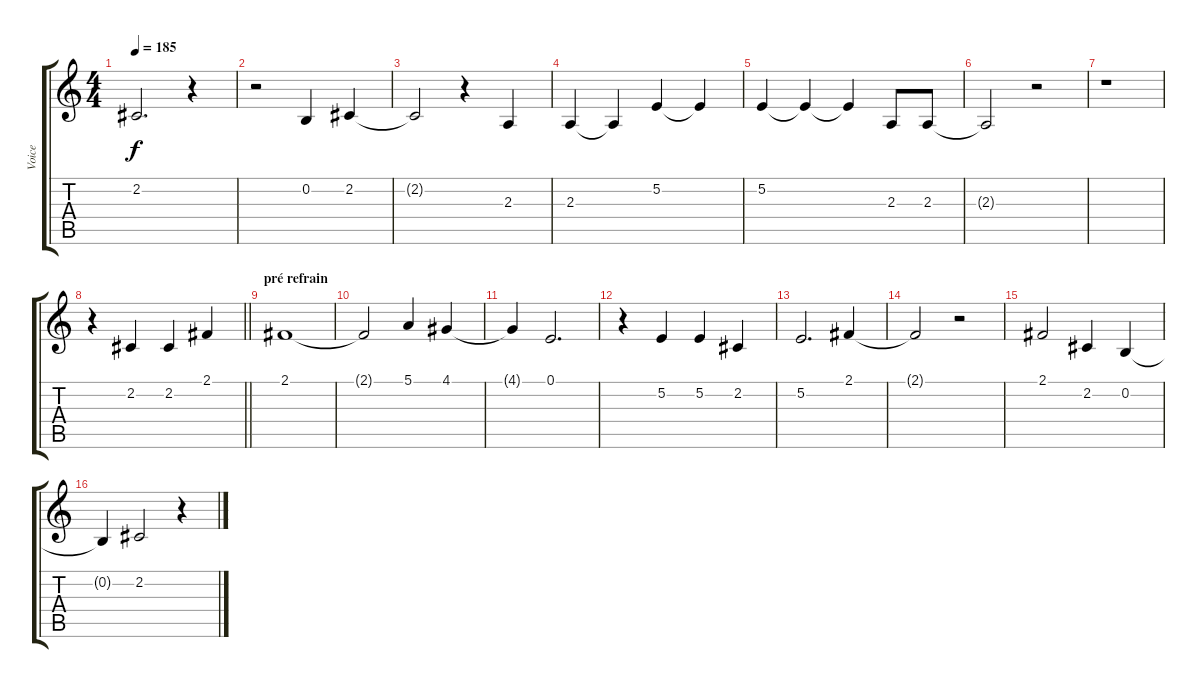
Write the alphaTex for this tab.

\track ("Voice" "Voice") {instrument oboe}
\staff {score tabs}
\tuning (E4 B3 G3 D3 A2 E2) {hide}
\ts (4 4)
\tempo 185
\clef g2
\ks c
2.2.2{d dy f} r.4 |
r.2 0.2.4 2.2.4 |
2.2{t}.2 r.4 2.3.4 |
2.3.4 2.3{t}.4 5.2.4 5.2{t}.4 |
5.2.4 5.2{t}.4 5.2{t}.4 2.3.8 2.3.8 |
2.3{t}.2 r.2 |
r.1 |
\barLineRight lightlight
r.4 2.2.4 2.2.4 2.1.4 |
\section ("" "pré refrain")
2.1.1 |
2.1{t}.2 5.1.4 4.1.4 |
4.1{t}.4 0.1.2{d} |
r.4 5.2.4 5.2.4 2.2.4 |
5.2.2{d} 2.1.4 |
2.1{t}.2 r.2 |
2.1.2 2.2.4 0.2.4 |
0.2{t}.4 2.2.2 r.4
